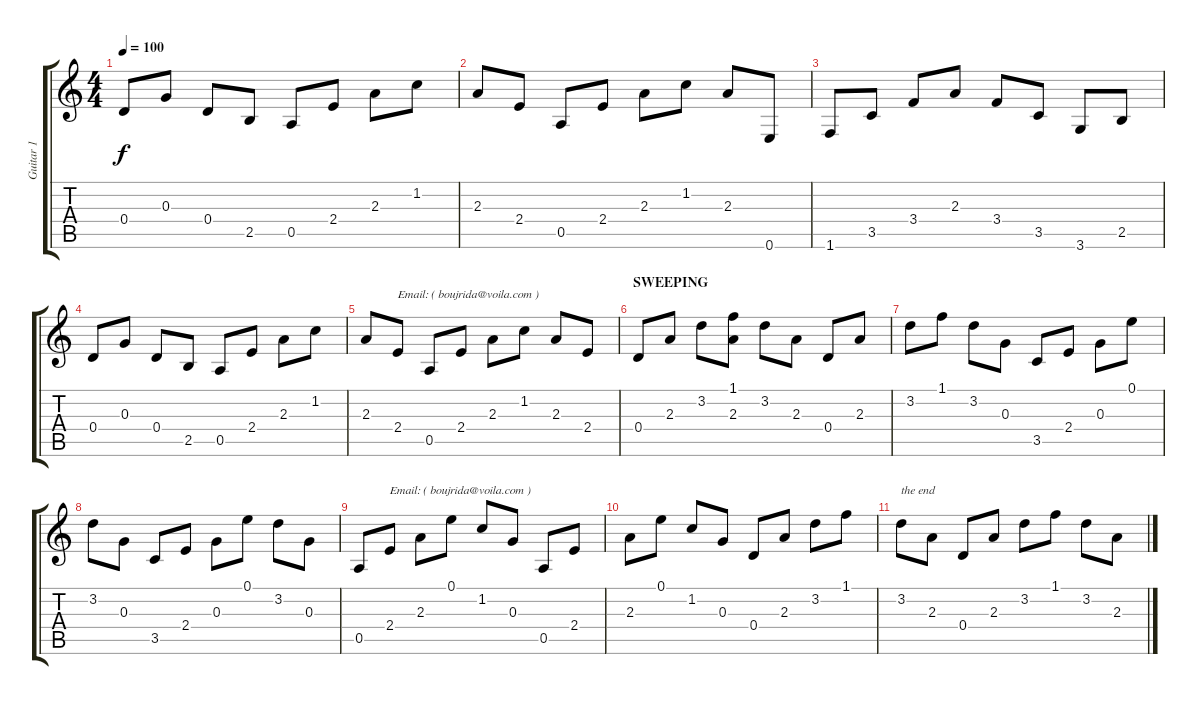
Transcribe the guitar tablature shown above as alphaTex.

\track ("Guitar 1" "Guitar 1") {instrument acousticguitarnylon}
\staff {score tabs}
\tuning (E4 B3 G3 D3 A2 E2) {hide}
\ts (4 4)
\tempo 100
\clef g2
\ks c
0.4.8{dy f} 0.3.8 0.4.8 2.5.8 0.5.8 2.4.8 2.3.8 1.2.8 |
2.3.8 2.4.8 0.5.8 2.4.8 2.3.8 1.2.8 2.3.8 0.6.8 |
1.6.8 3.5.8 3.4.8 2.3.8 3.4.8 3.5.8 3.6.8 2.5.8 |
0.4.8 0.3.8 0.4.8 2.5.8 0.5.8 2.4.8 2.3.8 1.2.8 |
2.3.8 2.4.8{txt "Email: ( boujrida@voila.com )"} 0.5.8 2.4.8 2.3.8 1.2.8 2.3.8 2.4.8 |
\section ("" "SWEEPING")
0.4.8 2.3.8 3.2.8 (1.1 2.3).8 3.2.8 2.3.8 0.4.8 2.3.8 |
3.2.8 1.1.8 3.2.8 0.3.8 3.5.8 2.4.8 0.3.8 0.1.8 |
3.2.8 0.3.8 3.5.8 2.4.8 0.3.8 0.1.8 3.2.8 0.3.8 |
0.5.8 2.4.8{txt "Email: ( boujrida@voila.com )"} 2.3.8 0.1.8 1.2.8 0.3.8 0.5.8 2.4.8 |
2.3.8 0.1.8 1.2.8 0.3.8 0.4.8 2.3.8 3.2.8 1.1.8 |
3.2.8{txt "the end"} 2.3.8 0.4.8 2.3.8 3.2.8 1.1.8 3.2.8 2.3.8
